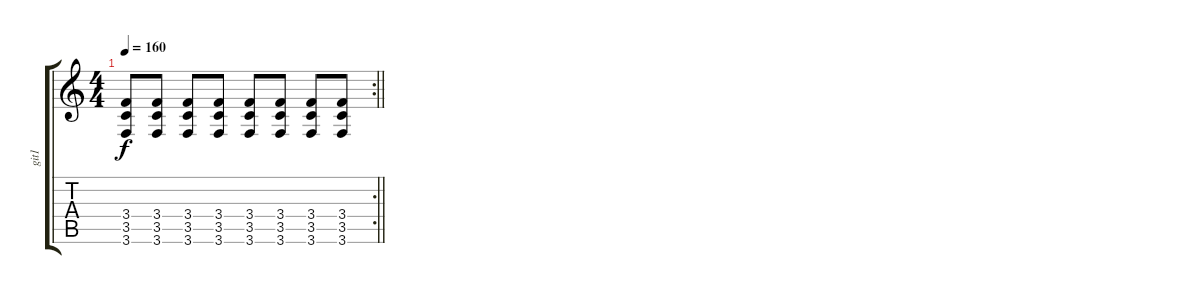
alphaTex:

\track ("git1" "git1") {instrument distortionguitar}
\staff {score tabs}
\tuning (E4 B3 G3 D3 A2 D2) {hide}
\rc 2
\ts (4 4)
\tempo 160
\clef g2
\barLineRight lightlight
\ks c
(3.4 3.5 3.6).8{dy f} (3.4 3.5 3.6).8 (3.4 3.5 3.6).8 (3.4 3.5 3.6).8 (3.4 3.5 3.6).8 (3.4 3.5 3.6).8 (3.4 3.5 3.6).8 (3.4 3.5 3.6).8
